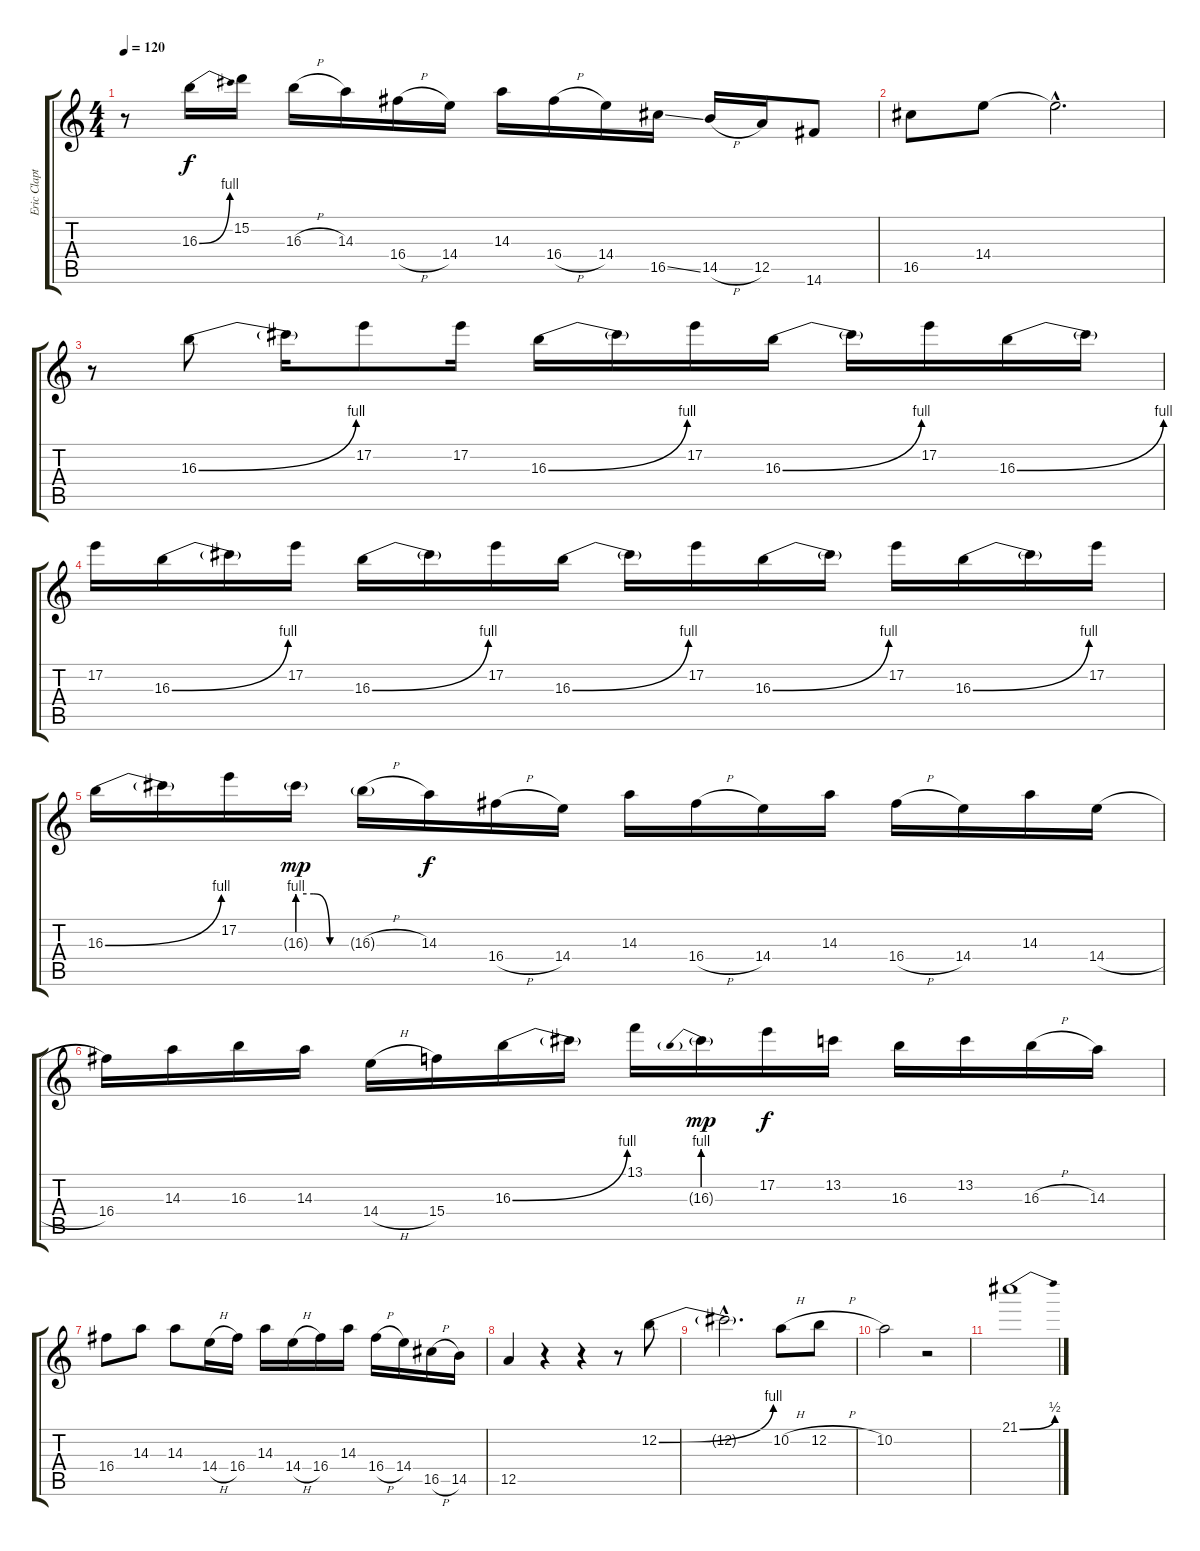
\track ("Eric Clapton" "Eric Clapt") {instrument electricguitarclean}
\staff {score tabs}
\tuning (E4 B3 G3 D3 A2 E2) {hide}
\ts (4 4)
\tempo 120
\clef g2
\ks c
r.8{dy f} 16.3{be (bend 0 0 60 4)}.16 15.2.16 16.3{h}.16 14.3.16 16.4{h}.16 14.4.16 14.3.16 16.4{h}.16 14.4.16 16.5{ss}.16 14.5{h}.16 12.5.16 14.6.8 |
16.5.8 14.4.8 14.4{hac t}.2{d} |
r.8 16.3{be (bend 0 0 60 4)}.8 16.3{t}.16 17.2.8 17.2.16 16.3{be (bend 0 0 60 4)}.16 16.3{t}.16 17.2.16 16.3{be (bend 0 0 60 4)}.16 16.3{t}.16 17.2.16 16.3{be (bend 0 0 60 4)}.16 16.3{t}.16 |
17.2.16 16.3{be (bend 0 0 60 4)}.16 16.3{t}.16 17.2.16 16.3{be (bend 0 0 60 4)}.16 16.3{t}.16 17.2.16 16.3{be (bend 0 0 60 4)}.16 16.3{t}.16 17.2.16 16.3{be (bend 0 0 60 4)}.16 16.3{t}.16 17.2.16 16.3{be (bend 0 0 60 4)}.16 16.3{t}.16 17.2.16 |
16.3{be (bend 0 0 60 4)}.16 16.3{t}.16 17.2.16 16.3{be (custom 0 4 20 4 40 0 60 0) g}.16{dy mp} 16.3{h g}.16 14.3.16{dy f} 16.4{h}.16 14.4.16 14.3.16 16.4{h}.16 14.4.16 14.3.16 16.4{h}.16 14.4.16 14.3.16 14.4{h}.16 |
16.4.16 14.3.16 16.3.16 14.3.16 14.4{h}.16 15.4.16 16.3{be (bend 0 0 60 4)}.16 16.3{t}.16 13.1.16 16.3{be (prebend 0 4 60 4) g}.16{dy mp} 17.2.16{dy f} 13.2.16 16.3.16 13.2.16 16.3{h}.16 14.3.16 |
16.4.8 14.3.8 14.3.8 14.4{h}.16 16.4.16 14.3.16 14.4{h}.16 16.4.16 14.3.16 16.4{h}.16 14.4.16 16.5{h}.16 14.5.16 |
12.5.4 r.4 r.4 r.8 12.2{be (bend 0 0 60 4)}.8 |
12.2{hac t}.2{d} 10.2{h}.8 12.2{h}.8 |
10.2.2 r.2 |
21.1{be (bend 0 0 60 2)}.1
